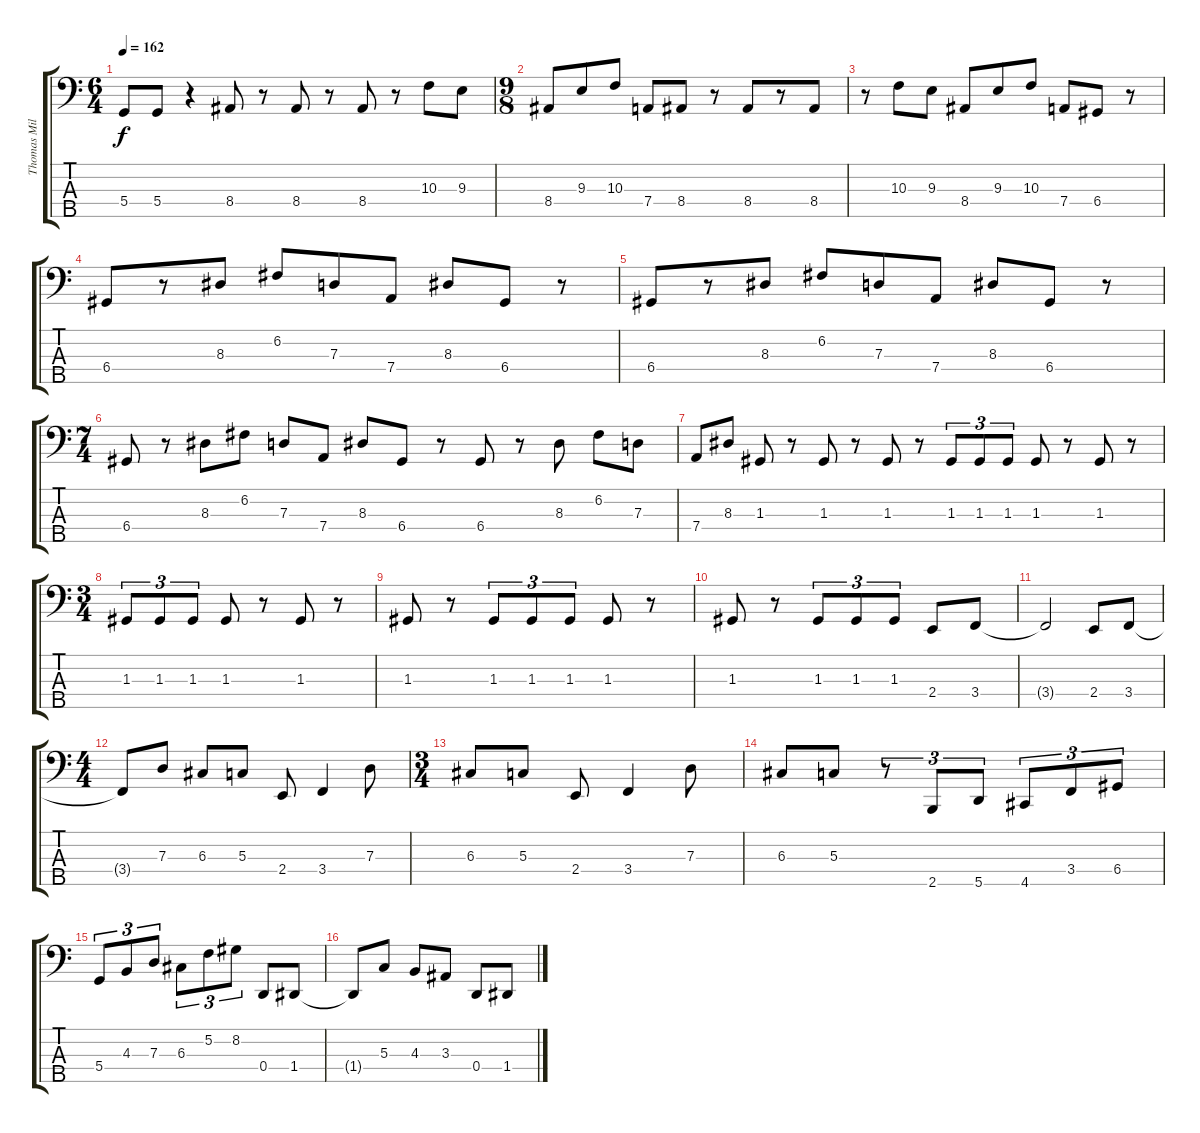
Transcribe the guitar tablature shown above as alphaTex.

\track ("Thomas Miller" "Thomas Mil") {instrument electricbassfinger}
\staff {score tabs}
\tuning (F2 C2 G1 D1 A0) {hide}
\ts (6 4)
\tempo 162
\clef f4
\ks c
5.4.8{dy f} 5.4.8 r.4 8.4.8 r.8 8.4.8 r.8 8.4.8 r.8 10.3.8 9.3.8 |
\ts (9 8)
8.4.8 9.3.8 10.3.8 7.4.8 8.4.8 r.8 8.4.8 r.8 8.4.8 |
r.8 10.3.8 9.3.8 8.4.8 9.3.8 10.3.8 7.4.8 6.4.8 r.8 |
6.4.8 r.8 8.3.8 6.2.8 7.3.8 7.4.8 8.3.8 6.4.8 r.8 |
6.4.8 r.8 8.3.8 6.2.8 7.3.8 7.4.8 8.3.8 6.4.8 r.8 |
\ts (7 4)
6.4.8 r.8 8.3.8 6.2.8 7.3.8 7.4.8 8.3.8 6.4.8 r.8 6.4.8 r.8 8.3.8 6.2.8 7.3.8 |
7.4.8 8.3.8 1.3.8 r.8 1.3.8 r.8 1.3.8 r.8 1.3.8{tu (3 2)} 1.3.8{tu (3 2)} 1.3.8{tu (3 2)} 1.3.8 r.8 1.3.8 r.8 |
\ts (3 4)
1.3.8{tu (3 2)} 1.3.8{tu (3 2)} 1.3.8{tu (3 2)} 1.3.8 r.8 1.3.8 r.8 |
1.3.8 r.8 1.3.8{tu (3 2)} 1.3.8{tu (3 2)} 1.3.8{tu (3 2)} 1.3.8 r.8 |
1.3.8 r.8 1.3.8{tu (3 2)} 1.3.8{tu (3 2)} 1.3.8{tu (3 2)} 2.4.8 3.4.8 |
3.4{t}.2 2.4.8 3.4.8 |
\ts (4 4)
3.4{t}.8 7.3.8 6.3.8 5.3.8 2.4.8 3.4.4 7.3.8 |
\ts (3 4)
6.3.8 5.3.8 2.4.8 3.4.4 7.3.8 |
6.3.8 5.3.8 r.8{tu (3 2)} 2.5.8{tu (3 2)} 5.5.8{tu (3 2)} 4.5.8{tu (3 2)} 3.4.8{tu (3 2)} 6.4.8{tu (3 2)} |
5.4.8{tu (3 2)} 4.3.8{tu (3 2)} 7.3.8{tu (3 2)} 6.3.8{tu (3 2)} 5.2.8{tu (3 2)} 8.2.8{tu (3 2)} 0.4.8 1.4.8 |
1.4{t}.8 5.3.8 4.3.8 3.3.8 0.4.8 1.4.8
